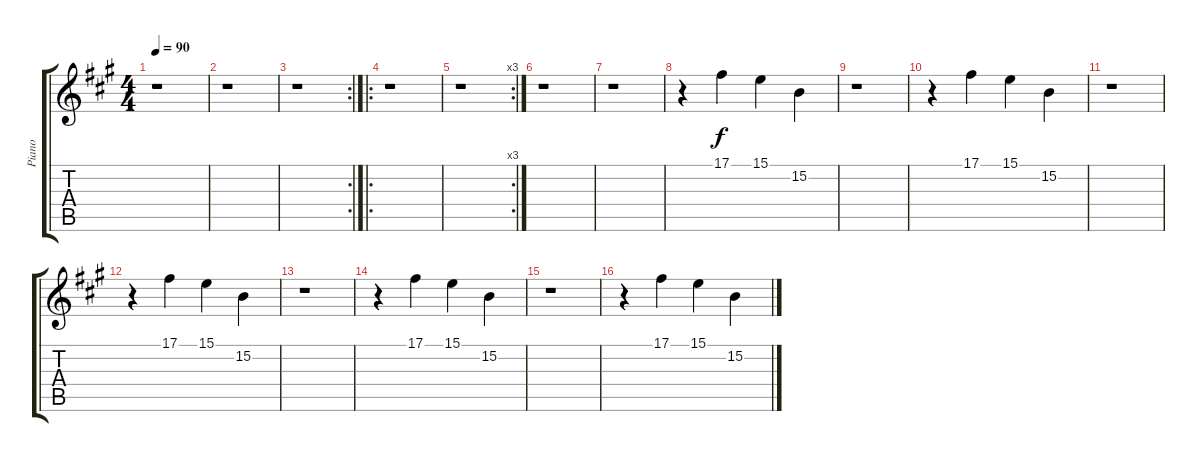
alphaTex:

\track ("Piano" "Piano") {instrument electricpiano1}
\staff {score tabs}
\tuning (Db4 Ab3 E3 B2 Gb2 B1) {hide}
\ts (4 4)
\tempo 90
\clef g2
\ks a
r.1{dy f} |
r.1 |
\rc 2
r.1 |
\ro
r.1 |
\rc 3
r.1 |
r.1 |
r.1 |
r.4 17.1.4 15.1.4 15.2.4 |
r.1 |
r.4 17.1.4 15.1.4 15.2.4 |
r.1 |
r.4 17.1.4 15.1.4 15.2.4 |
r.1 |
r.4 17.1.4 15.1.4 15.2.4 |
r.1 |
r.4 17.1.4 15.1.4 15.2.4
